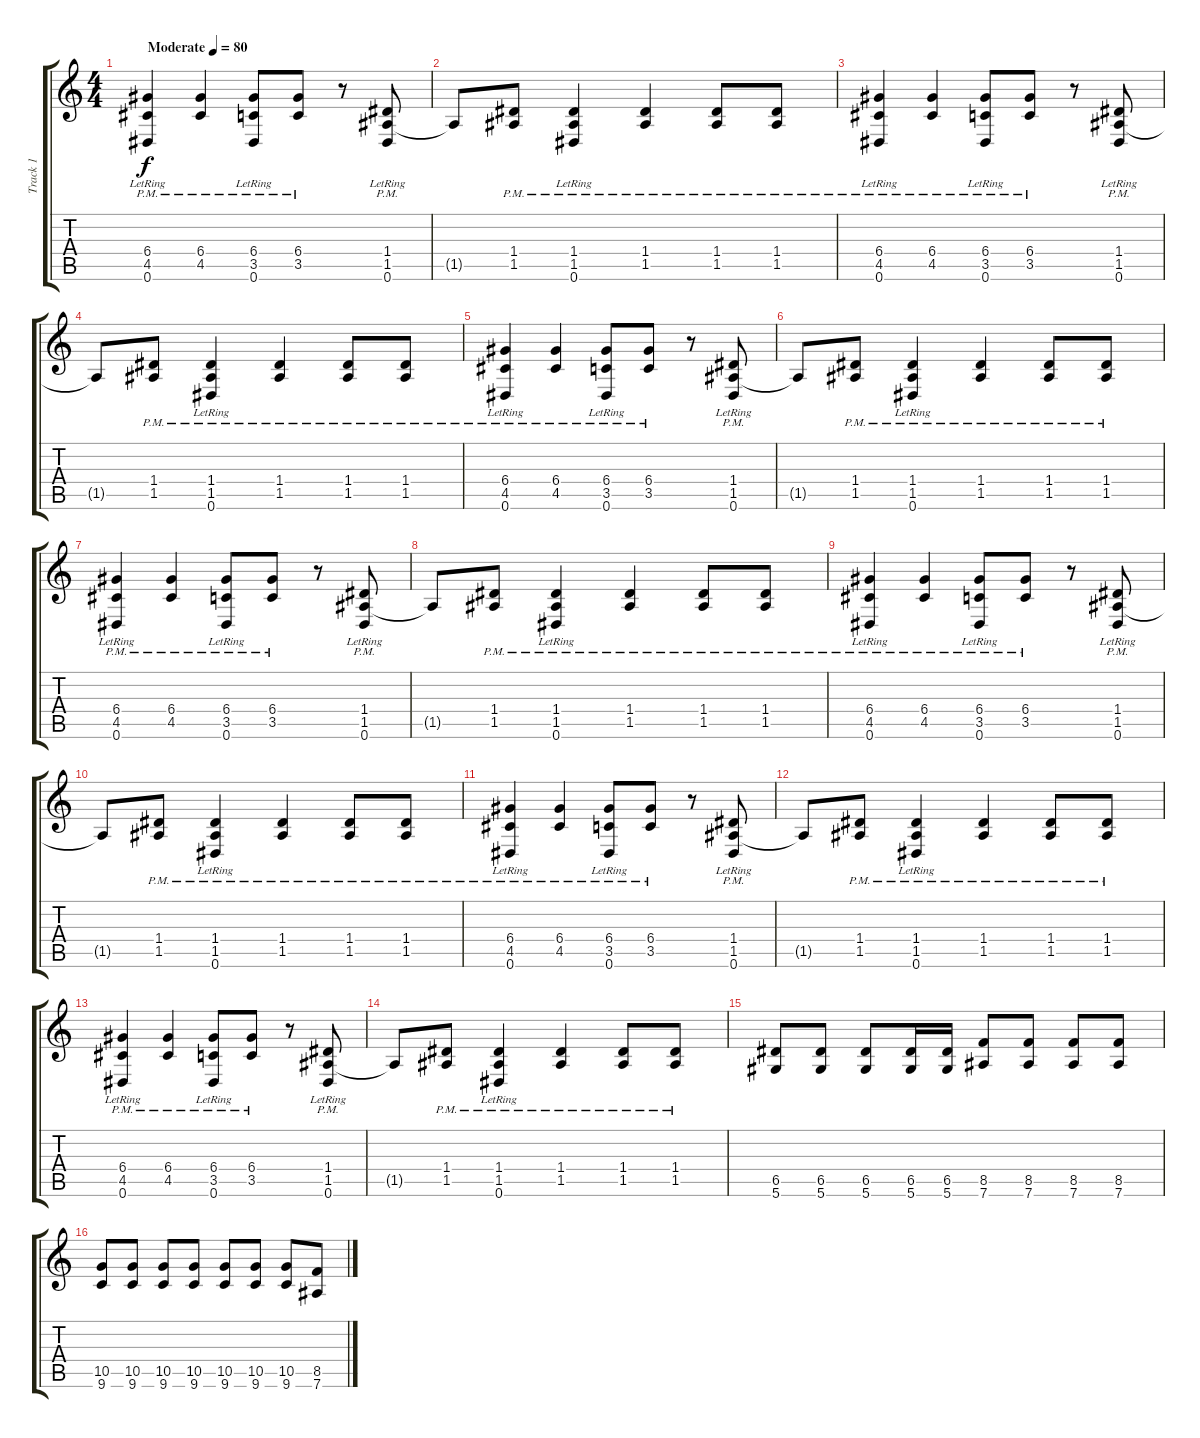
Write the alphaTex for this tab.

\track ("Track 1" "Track 1") {instrument electricguitarjazz}
\staff {score tabs}
\tuning (E4 B3 G3 D3 A2 Eb2) {hide}
\ts (4 4)
\tempo (80 "Moderate")
\clef g2
\ks c
(6.4{pm} 4.5 0.6{lr}).4{dy f instrument electricguitarjazz} (6.4{pm} 4.5).4 (6.4{pm} 3.5 0.6{lr}).8 (6.4{pm} 3.5).8 r.8 (1.4{pm} 1.5 0.6{lr}).8 |
1.5{t}.8 (1.4{pm} 1.5).8 (1.4{pm} 1.5 0.6{lr}).4 (1.4{pm} 1.5).4 (1.4{pm} 1.5).8 (1.4{pm} 1.5).8 |
(6.4{pm} 4.5 0.6{lr}).4 (6.4{pm} 4.5).4 (6.4{pm} 3.5 0.6{lr}).8 (6.4{pm} 3.5).8 r.8 (1.4{pm} 1.5 0.6{lr}).8 |
1.5{t}.8 (1.4{pm} 1.5).8 (1.4{pm} 1.5 0.6{lr}).4 (1.4{pm} 1.5).4 (1.4{pm} 1.5).8 (1.4{pm} 1.5).8 |
(6.4{pm} 4.5 0.6{lr}).4 (6.4{pm} 4.5).4 (6.4{pm} 3.5 0.6{lr}).8 (6.4{pm} 3.5).8 r.8 (1.4{pm} 1.5 0.6{lr}).8 |
1.5{t}.8 (1.4{pm} 1.5).8 (1.4{pm} 1.5 0.6{lr}).4 (1.4{pm} 1.5).4 (1.4{pm} 1.5).8 (1.4{pm} 1.5).8 |
(6.4{pm} 4.5 0.6{lr}).4 (6.4{pm} 4.5).4 (6.4{pm} 3.5 0.6{lr}).8 (6.4{pm} 3.5).8 r.8 (1.4{pm} 1.5 0.6{lr}).8 |
1.5{t}.8 (1.4{pm} 1.5).8 (1.4{pm} 1.5 0.6{lr}).4 (1.4{pm} 1.5).4 (1.4{pm} 1.5).8 (1.4{pm} 1.5).8 |
(6.4{pm} 4.5 0.6{lr}).4 (6.4{pm} 4.5).4 (6.4{pm} 3.5 0.6{lr}).8 (6.4{pm} 3.5).8 r.8 (1.4{pm} 1.5 0.6{lr}).8 |
1.5{t}.8 (1.4{pm} 1.5).8 (1.4{pm} 1.5 0.6{lr}).4 (1.4{pm} 1.5).4 (1.4{pm} 1.5).8 (1.4{pm} 1.5).8 |
(6.4{pm} 4.5 0.6{lr}).4 (6.4{pm} 4.5).4 (6.4{pm} 3.5 0.6{lr}).8 (6.4{pm} 3.5).8 r.8 (1.4{pm} 1.5 0.6{lr}).8 |
1.5{t}.8 (1.4{pm} 1.5).8 (1.4{pm} 1.5 0.6{lr}).4 (1.4{pm} 1.5).4 (1.4{pm} 1.5).8 (1.4{pm} 1.5).8 |
(6.4{pm} 4.5 0.6{lr}).4 (6.4{pm} 4.5).4 (6.4{pm} 3.5 0.6{lr}).8 (6.4{pm} 3.5).8 r.8 (1.4{pm} 1.5 0.6{lr}).8 |
1.5{t}.8 (1.4{pm} 1.5).8 (1.4{pm} 1.5 0.6{lr}).4 (1.4{pm} 1.5).4 (1.4{pm} 1.5).8 (1.4{pm} 1.5).8 |
(6.5 5.6).8 (6.5 5.6).8 (6.5 5.6).8 (6.5 5.6).16 (6.5 5.6).16 (8.5 7.6).8 (8.5 7.6).8 (8.5 7.6).8 (8.5 7.6).8 |
(10.5 9.6).8 (10.5 9.6).8 (10.5 9.6).8 (10.5 9.6).8 (10.5 9.6).8 (10.5 9.6).8 (10.5 9.6).8 (8.5 7.6).8
